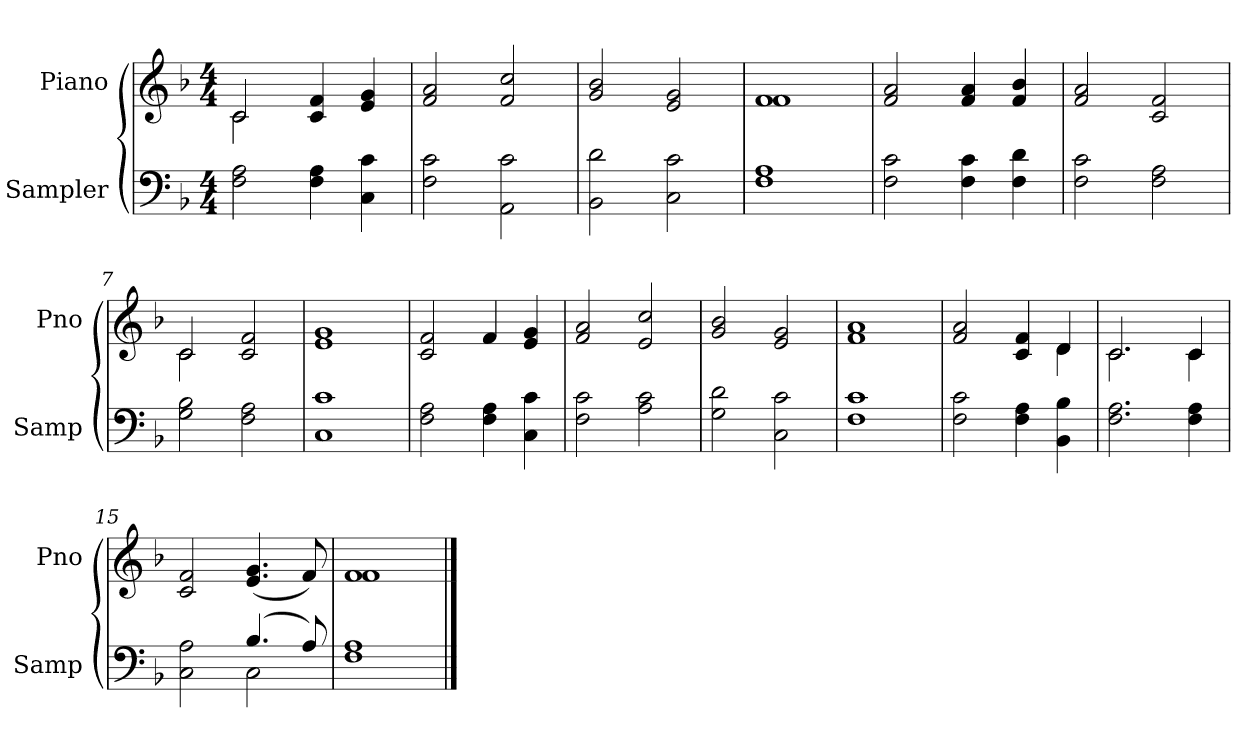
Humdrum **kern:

**kern	**kern
*part2	*part1
*staff2	*staff1
*I"Sampler	*I"Piano
*I'Samp	*I'Pno
*clefF4	*clefG2
*k[b-]	*k[b-]
*F:	*F:
*M4/4	*M4/4
=1	=1
*	*^
2F 2A	2c/	2c
4F 4A	4c 4f	2ryy
4C 4c	4e 4g	.
*	*v	*v
=2	=2
2F 2c	2f 2a
2AA 2c	2f 2cc
=3	=3
2BB- 2d	2g 2b-
2C 2c	2e 2g
=4	=4
*	*^
1F 1A	1f/	1f
*	*v	*v
=5	=5
2F 2c	2f 2a
4F 4c	4f 4a
4F 4d	4f 4b-
=6	=6
2F 2c	2f 2a
2F 2A	2c 2f
=7	=7
*	*^
2G 2B-	2c/	2c
2F 2A	2c 2f	2ryy
*	*v	*v
=8	=8
1C 1c	1e 1g
=9	=9
2F 2A	2c 2f
4F 4A	4f
4C 4c	4e 4g
=10	=10
2F 2c	2f 2a
2A 2c	2e 2cc
=11	=11
2G 2d	2g 2b-
2C 2c	2e 2g
=12	=12
1F 1c	1f 1a
=13	=13
*	*^
2F 2c	2f 2a	2.ryy
4F 4A	4c 4f	.
4BB- 4B-	4d/	4d
=14	=14	=14
2.F 2.A	2.c/	2.c
4F 4A	4c/	4c
*	*v	*v
=15	=15
*^	*
2C 2A	2ryy	2c 2f
(4.B-/	2C	(4.e 4.g
8A/)	.	8f)
*v	*v	*
=16	=16
*	*^
1F 1A	1f/	1f
*	*v	*v
==	==
*-	*-
